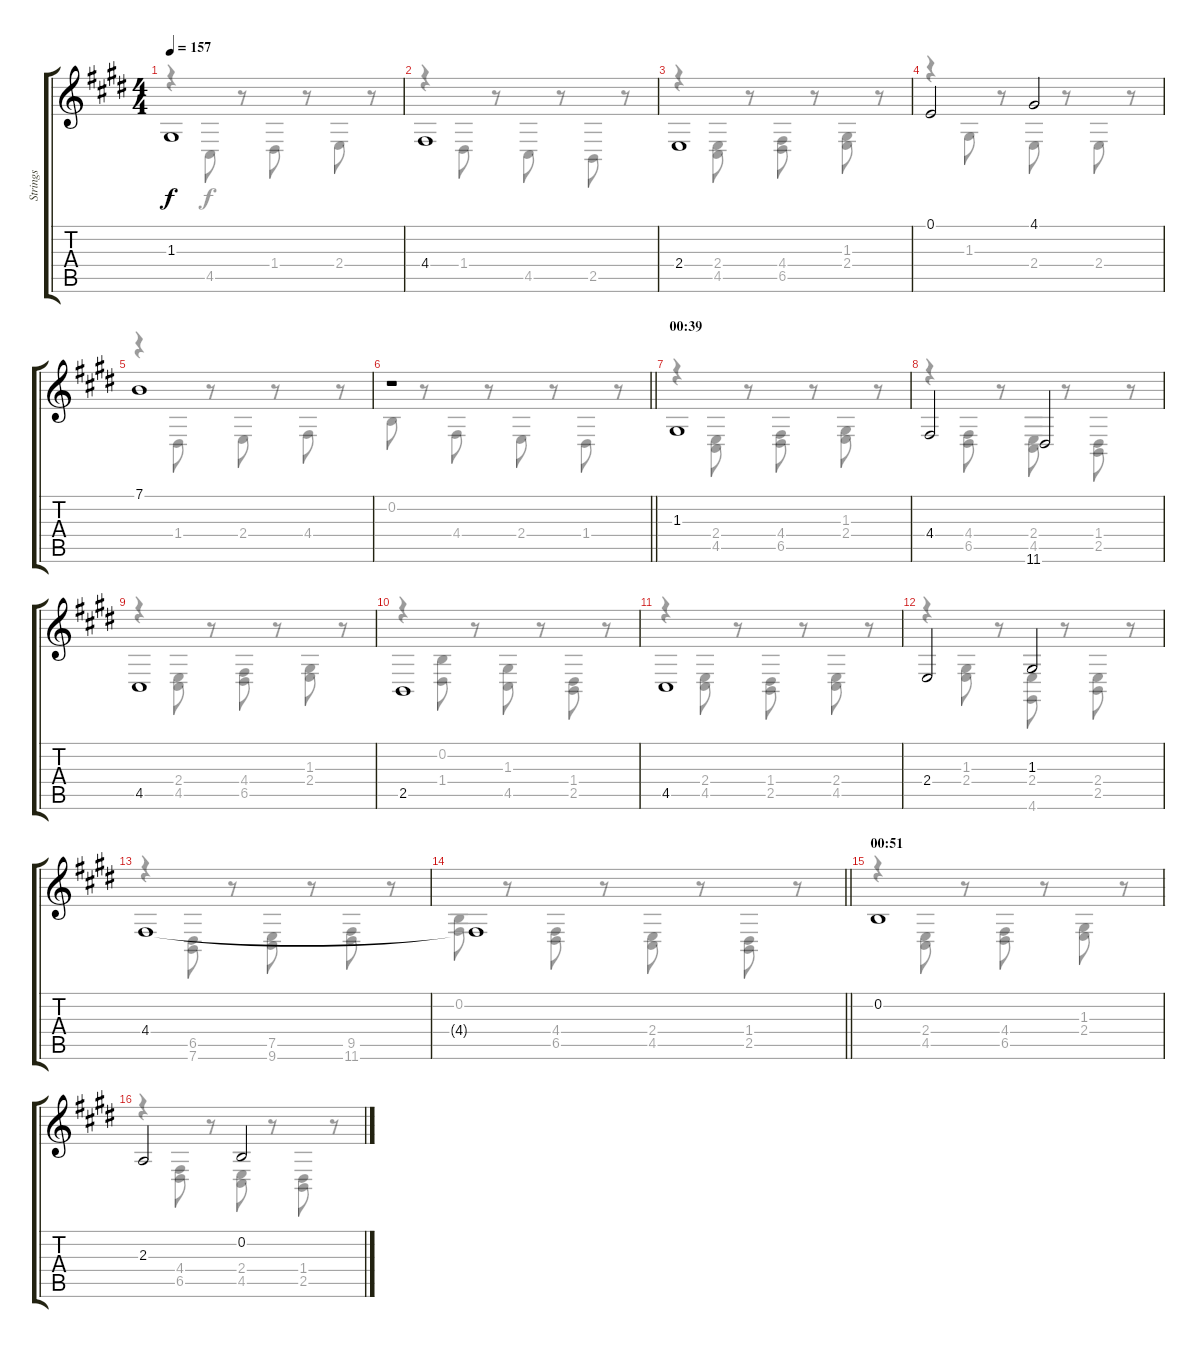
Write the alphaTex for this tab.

\track ("Strings" "Strings") {instrument pizzicatostrings}
\staff {score tabs}
\tuning (E4 B3 G3 D3 A2 E2) {hide}
\voice
\ts (4 4)
\tempo 157
\clef g2
\ks e
1.3.1{dy f} |
\ks c#minor
4.4.1 |
2.4.1 |
0.1.2 4.1.2 |
\ks e
7.1.1 |
\barLineRight lightlight
\ks c#minor
r.1 |
\section ("" "00:39")
1.3.1 |
4.4.2 11.6.2 |
\ks e
4.5.1 |
\ks c#minor
2.5.1 |
4.5.1 |
2.4.2 1.3.2 |
\ks e
4.4.1 |
\barLineRight lightlight
\ks c#minor
4.4{t}.1 |
\section ("" "00:51")
0.2.1 |
2.3.2 0.2.2
\voice
\clef g2
\ottava regular
\simile none
\ks e
r.4{dy f} 4.5.8 r.8 1.4.8 r.8 2.4.8 r.8 |
\ks c#minor
r.4 1.4.8 r.8 4.5.8 r.8 2.5.8 r.8 |
r.4 (2.4 4.5).8 r.8 (4.4 6.5).8 r.8 (1.3 2.4).8 r.8 |
r.4 1.3.8 r.8 2.4.8 r.8 2.4.8 r.8 |
\ks e
r.4 1.4.8 r.8 2.4.8 r.8 4.4.8 r.8 |
\barLineRight lightlight
\ks c#minor
0.2.8 r.8 4.4.8 r.8 2.4.8 r.8 1.4.8 r.8 |
r.4 (2.4 4.5).8 r.8 (4.4 6.5).8 r.8 (1.3 2.4).8 r.8 |
r.4 (4.4 6.5).8 r.8 (2.4 4.5).8 r.8 (1.4 2.5).8 r.8 |
\ks e
r.4 (2.4 4.5).8 r.8 (4.4 6.5).8 r.8 (1.3 2.4).8 r.8 |
\ks c#minor
r.4 (0.2 1.4).8 r.8 (1.3 4.5).8 r.8 (1.4 2.5).8 r.8 |
r.4 (2.4 4.5).8 r.8 (1.4 2.5).8 r.8 (2.4 4.5).8 r.8 |
r.4 (1.3 2.4).8 r.8 (2.4 4.6).8 r.8 (2.4 2.5).8 r.8 |
\ks e
r.4 (6.5 7.6).8 r.8 (7.5 9.6).8 r.8 (9.5 11.6).8 r.8 |
\barLineRight lightlight
\ks c#minor
(0.2 4.4).8 r.8 (4.4 6.5).8 r.8 (2.4 4.5).8 r.8 (1.4 2.5).8 r.8 |
r.4 (2.4 4.5).8 r.8 (4.4 6.5).8 r.8 (1.3 2.4).8 r.8 |
r.4 (4.4 6.5).8 r.8 (2.4 4.5).8 r.8 (1.4 2.5).8 r.8
